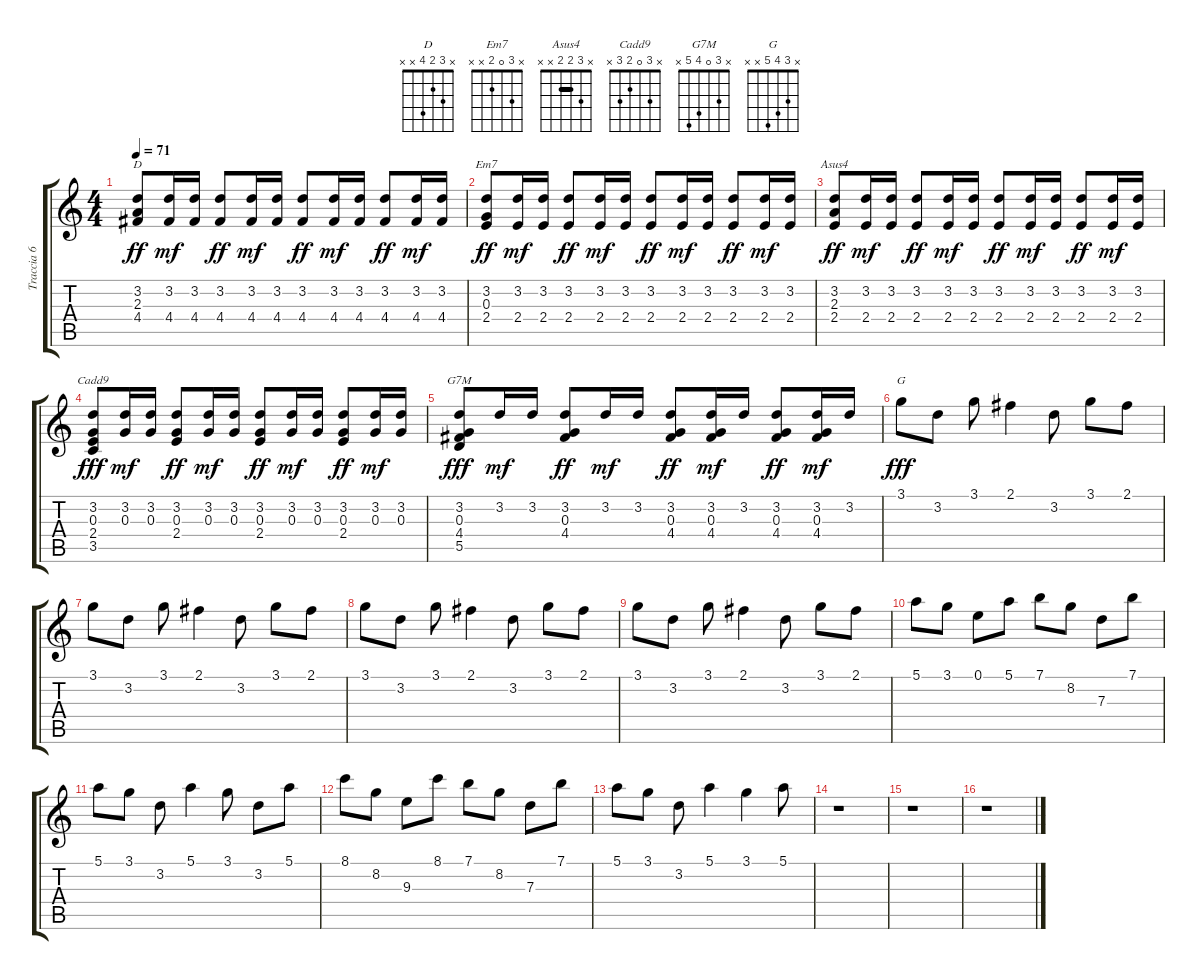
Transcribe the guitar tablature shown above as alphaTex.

\track ("Traccia 6" "Traccia 6") {instrument acousticguitarsteel}
\staff {score tabs}
\tuning (E4 B3 G3 D3 A2 E2) {hide}
\chord ("D" x 3 2 4 x x)
\chord ("Em7" x 3 0 2 x x)
\chord ("Asus4" x 3 2 2 x x) {barre 2}
\chord ("Cadd9" x 3 0 2 3 x)
\chord ("G7M" x 3 0 4 5 x)
\chord ("G" x 3 4 5 x x)
\ts (4 4)
\tempo 71
\clef g2
\ks c
(3.2 2.3 4.4).8{ch "D" dy ff} (3.2 4.4).16{dy mf} (3.2 4.4).16 (3.2 4.4).8{dy ff} (3.2 4.4).16{dy mf} (3.2 4.4).16 (3.2 4.4).8{dy ff} (3.2 4.4).16{dy mf} (3.2 4.4).16 (3.2 4.4).8{dy ff} (3.2 4.4).16{dy mf} (3.2 4.4).16 |
(3.2 0.3 2.4).8{ch "Em7" dy ff} (3.2 2.4).16{dy mf} (3.2 2.4).16 (3.2 2.4).8{dy ff} (3.2 2.4).16{dy mf} (3.2 2.4).16 (3.2 2.4).8{dy ff} (3.2 2.4).16{dy mf} (3.2 2.4).16 (3.2 2.4).8{dy ff} (3.2 2.4).16{dy mf} (3.2 2.4).16 |
(3.2 2.3 2.4).8{ch "Asus4" dy ff} (3.2 2.4).16{dy mf} (3.2 2.4).16 (3.2 2.4).8{dy ff} (3.2 2.4).16{dy mf} (3.2 2.4).16 (3.2 2.4).8{dy ff} (3.2 2.4).16{dy mf} (3.2 2.4).16 (3.2 2.4).8{dy ff} (3.2 2.4).16{dy mf} (3.2 2.4).16 |
(3.2 0.3 2.4 3.5).8{ch "Cadd9" dy fff} (3.2 0.3).16{dy mf} (3.2 0.3).16 (3.2 0.3 2.4).8{dy ff} (3.2 0.3).16{dy mf} (3.2 0.3).16 (3.2 0.3 2.4).8{dy ff} (3.2 0.3).16{dy mf} (3.2 0.3).16 (3.2 0.3 2.4).8{dy ff} (3.2 0.3).16{dy mf} (3.2 0.3).16 |
(3.2 0.3 4.4 5.5).8{ch "G7M" dy fff} 3.2.16{dy mf} 3.2.16 (3.2 0.3 4.4).8{dy ff} 3.2.16{dy mf} 3.2.16 (3.2 0.3 4.4).8{dy ff} (3.2 0.3 4.4).16{dy mf} 3.2.16 (3.2 0.3 4.4).8{dy ff} (3.2 0.3 4.4).16{dy mf} 3.2.16 |
3.1.8{ch "G" dy fff} 3.2.8 3.1.8 2.1.4 3.2.8 3.1.8 2.1.8 |
3.1.8 3.2.8 3.1.8 2.1.4 3.2.8 3.1.8 2.1.8 |
3.1.8 3.2.8 3.1.8 2.1.4 3.2.8 3.1.8 2.1.8 |
3.1.8 3.2.8 3.1.8 2.1.4 3.2.8 3.1.8 2.1.8 |
5.1.8 3.1.8 0.1.8 5.1.8 7.1.8 8.2.8 7.3.8 7.1.8 |
5.1.8 3.1.8 3.2.8 5.1.4 3.1.8 3.2.8 5.1.8 |
8.1.8 8.2.8 9.3.8 8.1.8 7.1.8 8.2.8 7.3.8 7.1.8 |
5.1.8 3.1.8 3.2.8 5.1.4 3.1.4 5.1.8 |
r.1 |
r.1 |
r.1
